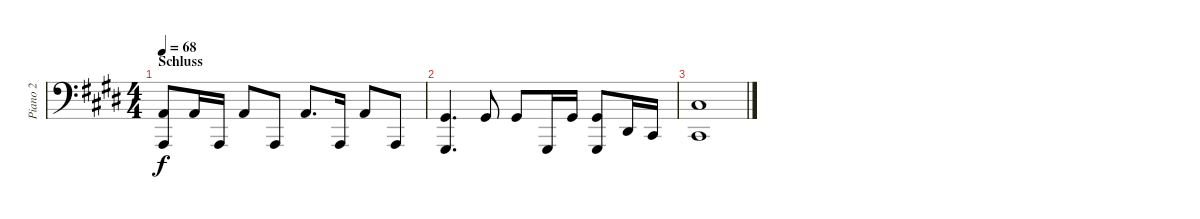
\track ("Piano 2" "Piano 2") {instrument acousticgrandpiano}
\staff {score}
\tuning (G2 D2 A1 E1) {hide}
\ts (4 4)
\section ("" "Schluss")
\tempo 68
\clef f4
\ks e
(2.1 0.3).8{dy f} 2.1.16 0.3.16 2.1.8 0.3.8 2.1.8{d} 0.3.16 2.1.8 0.3.8 |
(1.1 4.4).4{d} 1.1.8 1.1.8 4.4.16 1.1.16 (1.1 4.4).8 1.2.16 4.3.16 |
(6.1 4.3).1
